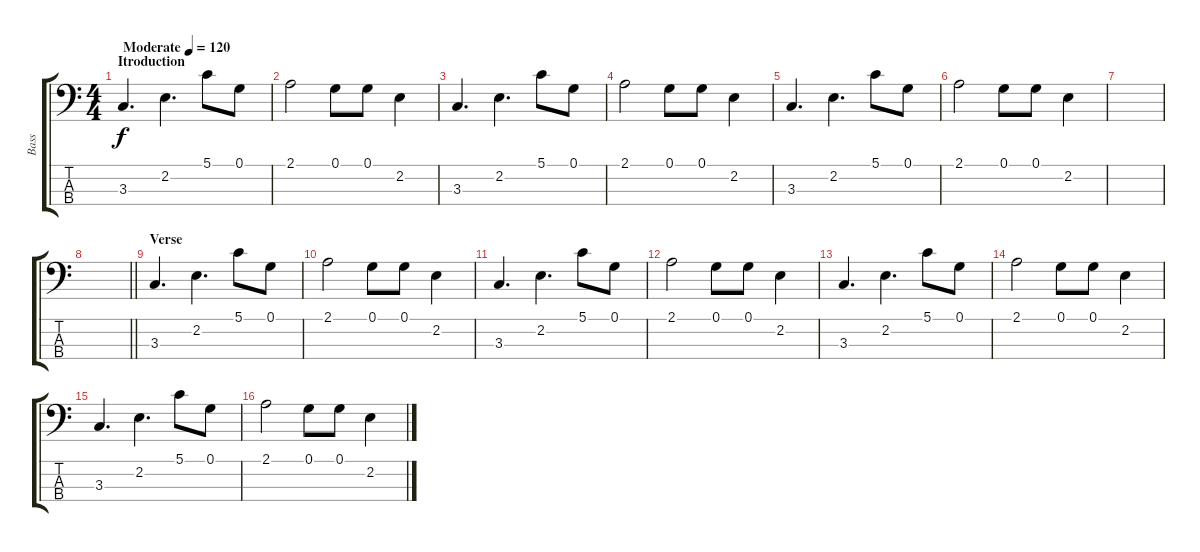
\track ("Bass" "Bass") {instrument electricbassfinger}
\staff {score tabs}
\tuning (G2 D2 A1 E1) {hide}
\ts (4 4)
\section ("" "Itroduction")
\tempo (120 "Moderate")
\clef f4
\ks c
3.3.4{d dy f instrument electricbassfinger} 2.2.4{d} 5.1.8 0.1.8 |
2.1.2 0.1.8 0.1.8 2.2.4 |
3.3.4{d} 2.2.4{d} 5.1.8 0.1.8 |
2.1.2 0.1.8 0.1.8 2.2.4 |
3.3.4{d} 2.2.4{d} 5.1.8 0.1.8 |
2.1.2 0.1.8 0.1.8 2.2.4 |
|
\barLineRight lightlight
|
\section ("" "Verse")
3.3.4{d} 2.2.4{d} 5.1.8 0.1.8 |
2.1.2 0.1.8 0.1.8 2.2.4 |
3.3.4{d} 2.2.4{d} 5.1.8 0.1.8 |
2.1.2 0.1.8 0.1.8 2.2.4 |
3.3.4{d} 2.2.4{d} 5.1.8 0.1.8 |
2.1.2 0.1.8 0.1.8 2.2.4 |
3.3.4{d} 2.2.4{d} 5.1.8 0.1.8 |
2.1.2 0.1.8 0.1.8 2.2.4
